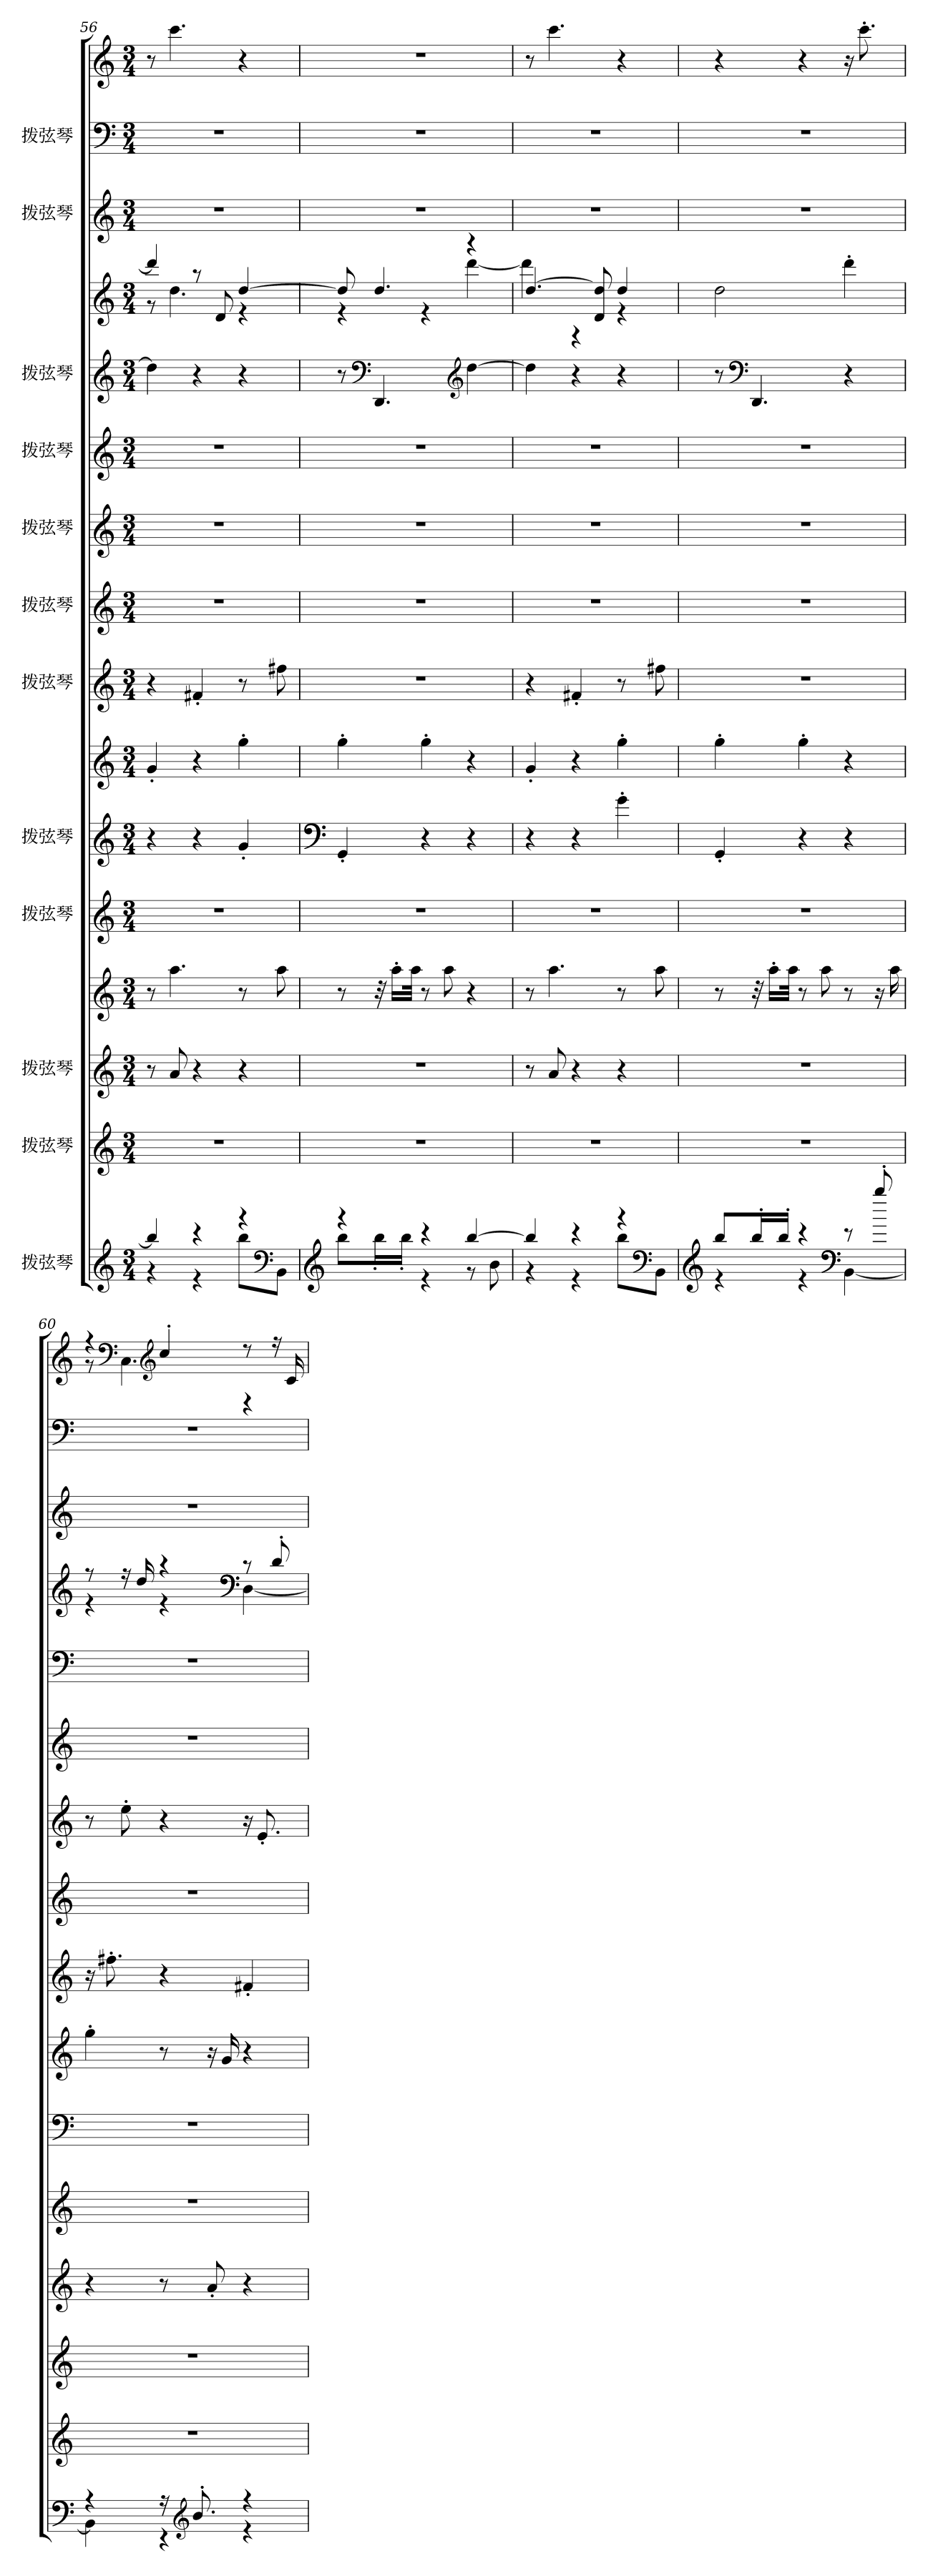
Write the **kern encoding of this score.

**kern	**kern	**kern	**kern	**kern	**kern	**kern	**kern	**kern	**kern	**kern	**kern	**kern	**kern	**kern	**kern
*part12	*part11	*part10	*part10	*part9	*part8	*part8	*part7	*part6	*part5	*part4	*part3	*part3	*part2	*part1	*part1
*staff16	*staff15	*staff14	*staff13	*staff12	*staff11	*staff10	*staff9	*staff8	*staff7	*staff6	*staff5	*staff4	*staff3	*staff2	*staff1
*I"拨弦琴	*I"拨弦琴	*I"拨弦琴	*	*I"拨弦琴	*I"拨弦琴	*	*I"拨弦琴	*I"拨弦琴	*I"拨弦琴	*I"拨弦琴	*I"拨弦琴	*	*I"拨弦琴	*I"拨弦琴	*
!!LO:PB:g=z
*clefG2	*clefG2	*clefG2	*clefG2	*clefG2	*clefG2	*clefG2	*clefG2	*clefG2	*clefG2	*clefG2	*clefG2	*clefG2	*clefG2	*clefF4	*clefG2
*k[]	*k[]	*k[]	*k[]	*k[]	*k[]	*k[]	*k[]	*k[]	*k[]	*k[]	*k[]	*k[]	*k[]	*k[]	*k[]
*M3/4	*M3/4	*M3/4	*M3/4	*M3/4	*M3/4	*M3/4	*M3/4	*M3/4	*M3/4	*M3/4	*M3/4	*M3/4	*M3/4	*M3/4	*M3/4
=56	=56	=56	=56	=56	=56	=56	=56	=56	=56	=56	=56	=56	=56	=56	=56
*^	*	*	*	*	*	*	*	*	*	*	*	*^	*	*	*
4bb/]	4r	2.r	8r	8r	2.r	4r	4g'/	4r	2.r	2.r	2.r	4dd\]	4ddd/]	8r	2.r	2.r	8r
.	.	.	8a/	4.aa\	.	.	.	.	.	.	.	.	.	4.dd\	.	.	4.ccc\
4r	4r	.	4r	.	.	4r	4r	4f#X'/	.	.	.	4r	8r	.	.	.	.
.	.	.	.	.	.	.	.	.	.	.	.	.	8d/	.	.	.	.
4r	8bb\L	.	4r	8r	.	4g'/	4gg'\	8r	.	.	.	4r	[4dd/	4r	.	.	4r
*clefF4	*	*	*	*	*	*	*	*	*	*	*	*	*	*	*	*	*
.	8BB\J	.	.	8aa\	.	.	.	8ff#X\	.	.	.	.	.	.	.	.	.
=57	=57	=57	=57	=57	=57	=57	=57	=57	=57	=57	=57	=57	=57	=57	=57	=57	=57
*clefG2	*	*	*	*	*	*clefF4	*	*	*	*	*	*	*	*	*	*	*
4r	8bb\L	2.r	2.r	8r	2.r	4GG'/	4gg'\	2.r	2.r	2.r	2.r	8r	8dd/]	4r	2.r	2.r	2.r
*	*	*	*	*	*	*	*	*	*	*	*	*clefF4	*	*	*	*	*
.	16bb'\L	.	.	32r	.	.	.	.	.	.	.	4.DD/	4.dd/	.	.	.	.
.	.	.	.	16aa'\LL	.	.	.	.	.	.	.	.	.	.	.	.	.
.	16bb'\JJ	.	.	.	.	.	.	.	.	.	.	.	.	.	.	.	.
.	.	.	.	32aa\JJk	.	.	.	.	.	.	.	.	.	.	.	.	.
4r	4r	.	.	8r	.	4r	4gg'\	.	.	.	.	.	.	4r	.	.	.
.	.	.	.	8aa\	.	.	.	.	.	.	.	.	.	.	.	.	.
*	*	*	*	*	*	*	*	*	*	*	*	*clefG2	*	*	*	*	*
[4bb/	8r	.	.	4r	.	4r	4r	.	.	.	.	[4dd\	4r	[4ddd\	.	.	.
.	8b\	.	.	.	.	.	.	.	.	.	.	.	.	.	.	.	.
=58	=58	=58	=58	=58	=58	=58	=58	=58	=58	=58	=58	=58	=58	=58	=58	=58	=58
4bb/]	4r	2.r	8r	8r	2.r	4r	4g'/	4r	2.r	2.r	2.r	4dd\]	[4.dd/	4ddd\]	2.r	2.r	8r
.	.	.	8a/	4.aa\	.	.	.	.	.	.	.	.	.	.	.	.	4.ccc\
4r	4r	.	4r	.	.	4r	4r	4f#X'/	.	.	.	4r	.	4r	.	.	.
.	.	.	.	.	.	.	.	.	.	.	.	.	8d/ 8dd/]	.	.	.	.
4r	8bb\L	.	4r	8r	.	4g'\	4gg'\	8r	.	.	.	4r	4dd/	4r	.	.	4r
*clefF4	*	*	*	*	*	*	*	*	*	*	*	*	*	*	*	*	*
.	8BB\J	.	.	8aa\	.	.	.	8ff#X\	.	.	.	.	.	.	.	.	.
*	*	*	*	*	*	*	*	*	*	*	*	*	*v	*v	*	*	*
!!LO:PB:g=z
=59	=59	=59	=59	=59	=59	=59	=59	=59	=59	=59	=59	=59	=59	=59	=59	=59
*clefG2	*	*	*	*	*	*	*	*	*	*	*	*	*	*	*	*
8bb/L	4r	2.r	2.r	8r	2.r	4GG'/	4gg'\	2.r	2.r	2.r	2.r	8r	2dd\	2.r	2.r	4r
*	*	*	*	*	*	*	*	*	*	*	*	*clefF4	*	*	*	*
16bb'/L	.	.	.	32r	.	.	.	.	.	.	.	4.DD/	.	.	.	.
.	.	.	.	16aa'\LL	.	.	.	.	.	.	.	.	.	.	.	.
16bb'/JJ	.	.	.	.	.	.	.	.	.	.	.	.	.	.	.	.
.	.	.	.	32aa\JJk	.	.	.	.	.	.	.	.	.	.	.	.
4r	4r	.	.	8r	.	4r	4gg'\	.	.	.	.	.	.	.	.	4r
.	.	.	.	8aa\	.	.	.	.	.	.	.	.	.	.	.	.
*clefF4	*	*	*	*	*	*	*	*	*	*	*	*	*	*	*	*
8r	[4BB\	.	.	8r	.	4r	4r	.	.	.	.	4r	4ddd'\	.	.	16r
.	.	.	.	.	.	.	.	.	.	.	.	.	.	.	.	8.ccc'\
8bb'/	.	.	.	16r	.	.	.	.	.	.	.	.	.	.	.	.
.	.	.	.	16aa\	.	.	.	.	.	.	.	.	.	.	.	.
=60	=60	=60	=60	=60	=60	=60	=60	=60	=60	=60	=60	=60	=60	=60	=60	=60
*	*	*	*	*	*	*	*	*	*	*	*	*	*^	*	*	*^
4r	4BB\]	2.r	2.r	4r	2.r	2.r	4gg'\	16r	2.r	8r	2.r	2.r	8r	4r	2.r	2.r	4r	8r
.	.	.	.	.	.	.	.	8.ff#X'\	.	.	.	.	.	.	.	.	.	.
*	*	*	*	*	*	*	*	*	*	*	*	*	*	*	*	*	*clefF4	*
.	.	.	.	.	.	.	.	.	.	8ee'\	.	.	16r	.	.	.	.	4.C\
.	.	.	.	.	.	.	.	.	.	.	.	.	16dd/	.	.	.	.	.
*	*	*	*	*	*	*	*	*	*	*	*	*	*	*	*	*	*clefG2	*
16r	4r	.	.	8r	.	.	8r	4r	.	4r	.	.	4r	4r	.	.	4cc'/	.
*clefG2	*	*	*	*	*	*	*	*	*	*	*	*	*	*	*	*	*	*
8.b'/	.	.	.	.	.	.	.	.	.	.	.	.	.	.	.	.	.	.
.	.	.	.	8a'/	.	.	16r	.	.	.	.	.	.	.	.	.	.	.
.	.	.	.	.	.	.	16g/	.	.	.	.	.	.	.	.	.	.	.
*	*	*	*	*	*	*	*	*	*	*	*	*	*clefF4	*	*	*	*	*
4r	4r	.	.	4r	.	.	4r	4f#X'/	.	16r	.	.	8r	[4D\	.	.	8r	4r
.	.	.	.	.	.	.	.	.	.	8.e'/	.	.	.	.	.	.	.	.
.	.	.	.	.	.	.	.	.	.	.	.	.	8d'/	.	.	.	16r	.
.	.	.	.	.	.	.	.	.	.	.	.	.	.	.	.	.	16c/	.
*v	*v	*	*	*	*	*	*	*	*	*	*	*	*v	*v	*	*	*v	*v
=	=	=	=	=	=	=	=	=	=	=	=	=	=	=	=
*-	*-	*-	*-	*-	*-	*-	*-	*-	*-	*-	*-	*-	*-	*-	*-
